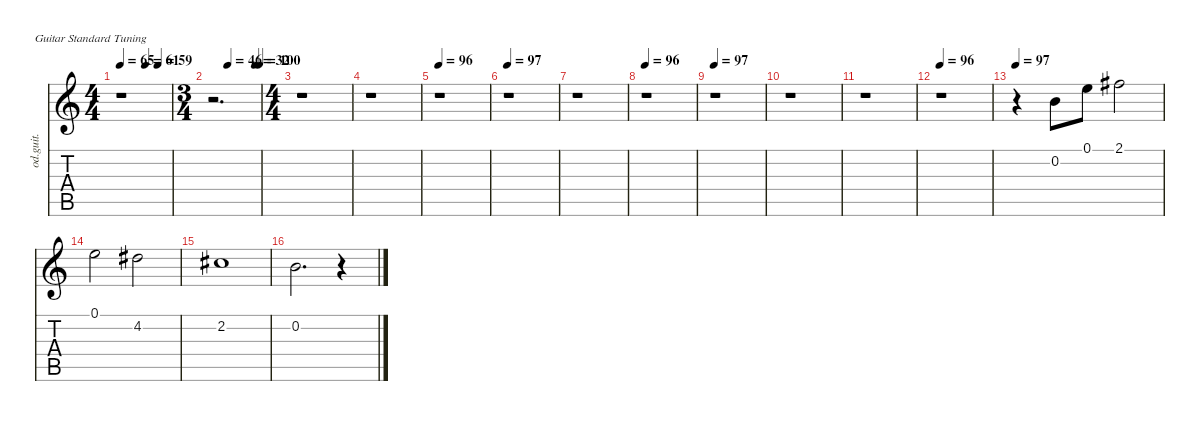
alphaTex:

\defaultSystemsLayout 4
\hideDynamics
\bracketExtendMode nobrackets
\otherSystemsTrackNameOrientation horizontal
\track ("Track 14" "od.guit.") {instrument overdrivenguitar}
\staff {score tabs}
\tuning (E4 B3 G3 D3 A2 E2)
\ts (4 4)
\tempo 65
\tempo (61 0.5)
\tempo (59 0.75)
\clef g2
\ks c
r.1{dy mf beam Down} |
\ts (3 4)
\beaming (8 2 2 2 2)
\tempo (46 0.328767)
\tempo (32 0.90411)
\tempo (100 0.986301)
r.2{d beam Down} |
\ts (4 4)
\beaming (8 2 2 2 2)
r.1{beam Down} |
r.1{beam Down} |
\tempo 96
r.1{beam Down} |
\tempo 97
r.1{beam Down} |
r.1{beam Down} |
\tempo 96
r.1{beam Down} |
\tempo 97
r.1{beam Down} |
r.1{beam Down} |
r.1{beam Down} |
\tempo 96
r.1{beam Down} |
\tempo 97
r.4{instrument trombone beam Down} 0.2.8{dy f beam Down} 0.1.8{dy ff beam Down} 2.1{acc #}.2{dy f beam Down} |
0.1.2{dy mf beam Down} 4.2{acc #}.2{beam Down} |
2.2{acc #}.1{dy f beam Down} |
0.2.2{d beam Down} r.4{beam Down}
